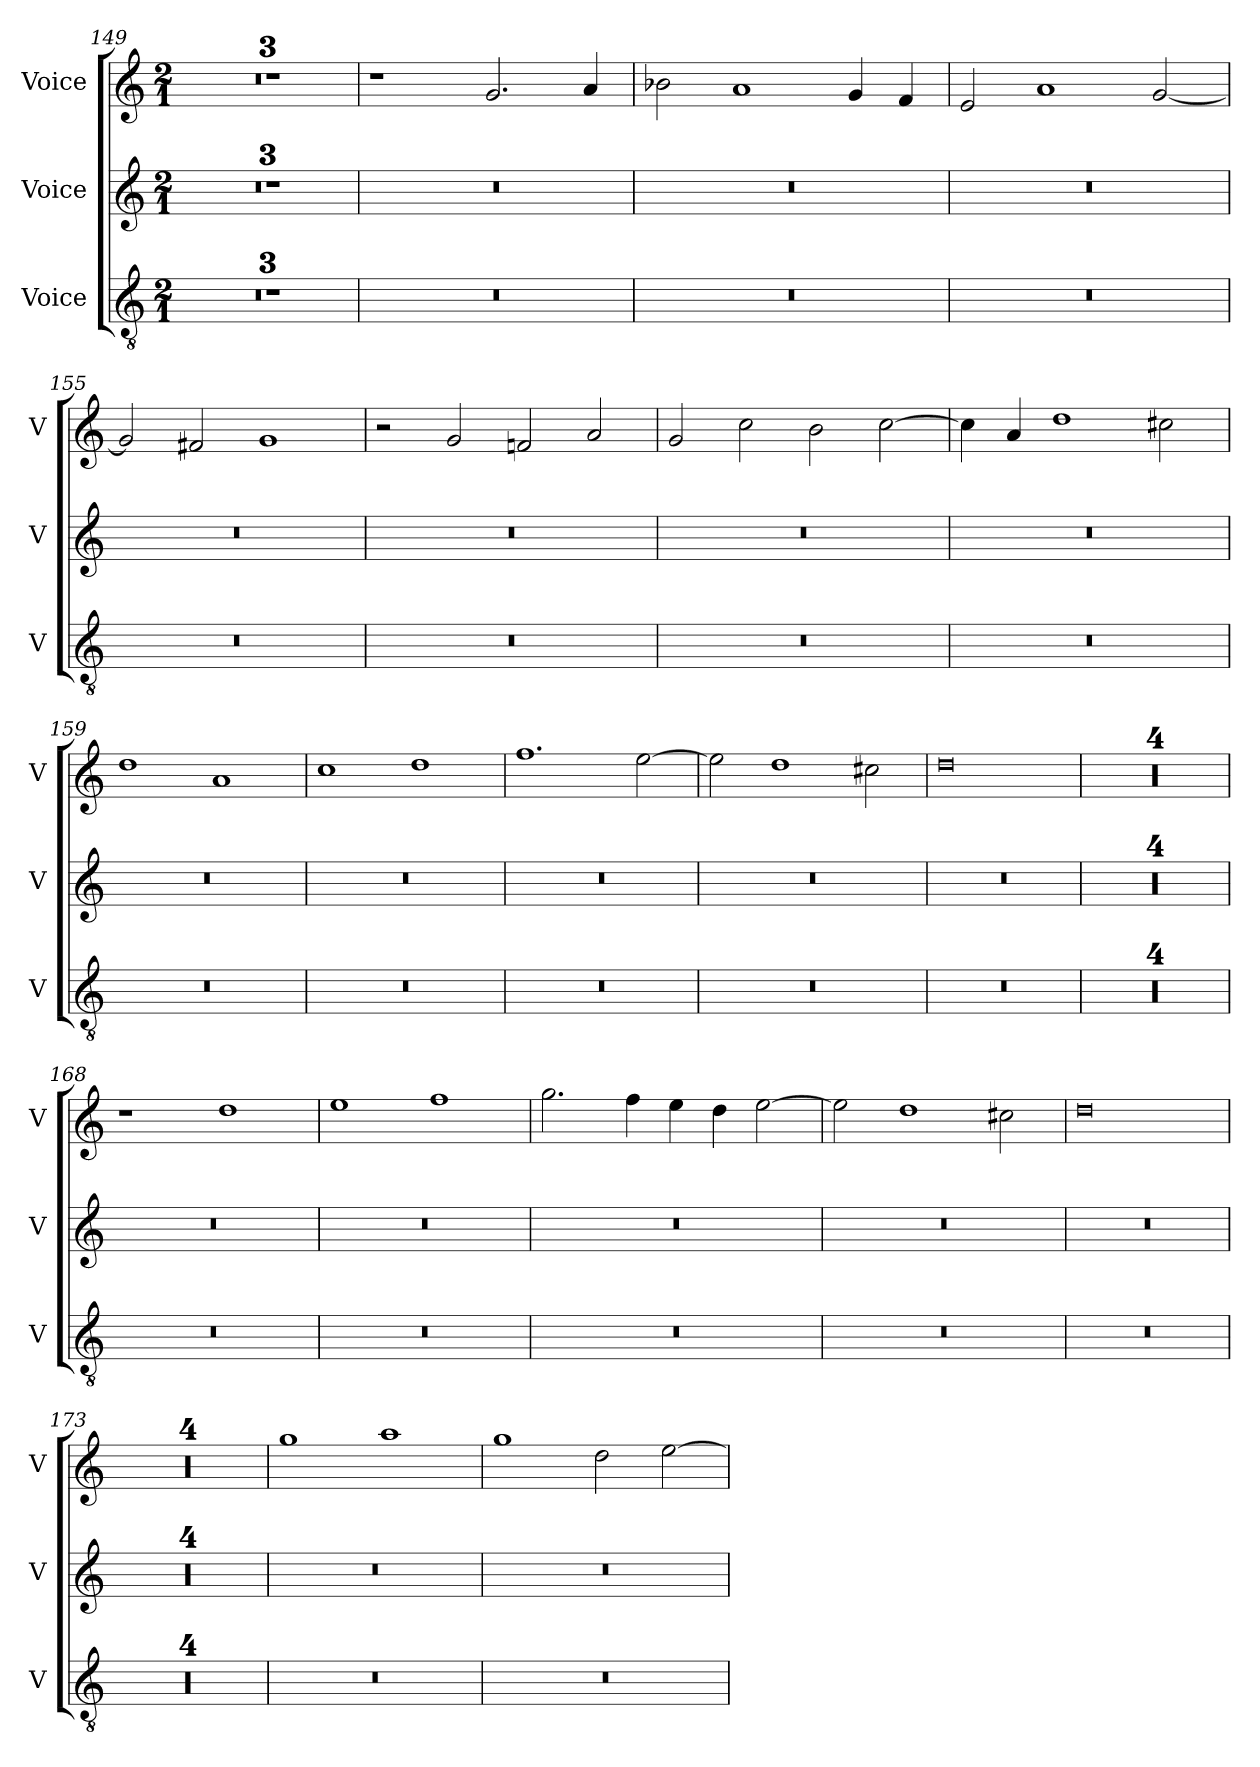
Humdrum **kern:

**kern	**kern	**kern
*part3	*part2	*part1
*staff3	*staff2	*staff1
*I"Voice	*I"Voice	*I"Voice
*I'V	*I'V	*I'V
*clefGv2	*clefG2	*clefG2
*k[]	*k[]	*k[]
*M2/1	*M2/1	*M2/1
=149	=149	=149
0r	0r	0r
!!LO:PB:g=z
=150	=150	=150
0r	0r	0r
=151	=151	=151
0r	0r	0r
=152	=152	=152
0r	0r	1r
.	.	2.g/
.	.	4a/
=153	=153	=153
0r	0r	2b-X\
.	.	1a
.	.	4g/
.	.	4f/
=154	=154	=154
0r	0r	2e/
.	.	1a
.	.	[2g/
!!LO:LB:g=z
=155	=155	=155
0r	0r	2g/]
.	.	2f#X/
.	.	1g
=156	=156	=156
0r	0r	2r
.	.	2g/
.	.	2fn/
.	.	2a/
=157	=157	=157
0r	0r	2g/
.	.	2cc\
.	.	2b\
.	.	[2cc\
=158	=158	=158
0r	0r	4cc\]
.	.	4a/
.	.	1dd
.	.	2cc#X\
!!LO:LB:g=z
=159	=159	=159
0r	0r	1dd
.	.	1a
=160	=160	=160
0r	0r	1cc
.	.	1dd
=161	=161	=161
0r	0r	1.ff
.	.	[2ee\
=162	=162	=162
0r	0r	2ee\]
.	.	1dd
.	.	2cc#X\
=163	=163	=163
0r	0r	0dd
!!LO:LB:g=z
=164	=164	=164
0r	0r	0r
=165	=165	=165
0r	0r	0r
=166	=166	=166
0r	0r	0r
=167	=167	=167
0r	0r	0r
=168	=168	=168
0r	0r	1r
.	.	1dd
=169	=169	=169
0r	0r	1ee
.	.	1ff
!!LO:LB:g=z
=170	=170	=170
0r	0r	2.gg\
.	.	4ff\
.	.	4ee\
.	.	4dd\
.	.	[2ee\
=171	=171	=171
0r	0r	2ee\]
.	.	1dd
.	.	2cc#X\
=172	=172	=172
0r	0r	0dd
=173	=173	=173
0r	0r	0r
=174	=174	=174
0r	0r	0r
!!LO:PB:g=z
=175	=175	=175
0r	0r	0r
=176	=176	=176
0r	0r	0r
=177	=177	=177
0r	0r	1gg
.	.	1aa
=178	=178	=178
0r	0r	1gg
.	.	2dd\
.	.	[2ee\
=	=	=
*-	*-	*-
